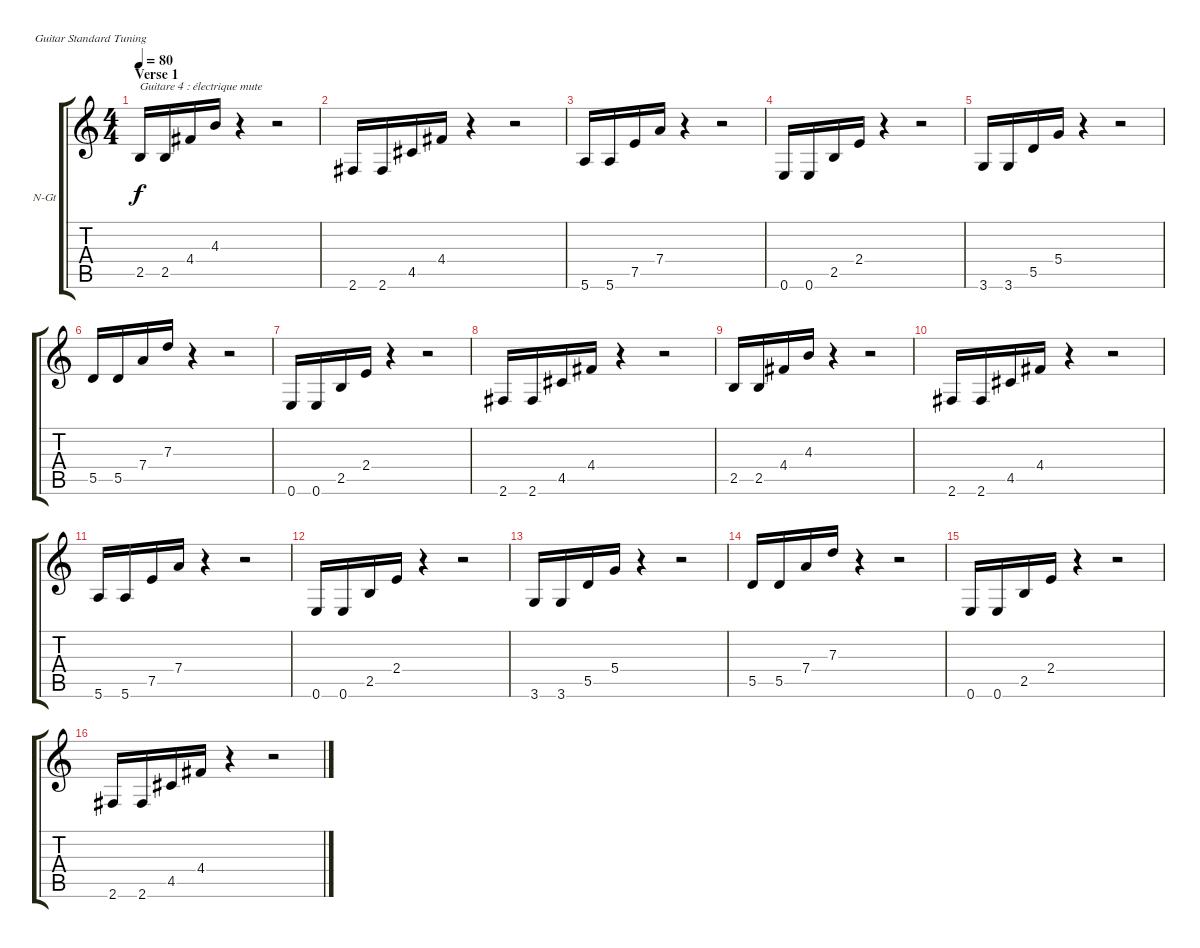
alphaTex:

\bracketExtendMode groupsimilarinstruments
\firstSystemTrackNameOrientation horizontal
\otherSystemsTrackNameOrientation horizontal
\track ("Acoustic guitar (2)" "N-Gt") {instrument acousticguitarnylon}
\staff {score tabs}
\tuning (E4 B3 G3 D3 A2 E2)
\ts (4 4)
\section ("" "Verse 1")
\tempo 80
\clef g2
\ks c
2.5.16{txt "Guitare 4 : électrique mute" dy f} 2.5.16 4.4.16 4.3.16 r.4 r.2 |
2.6.16 2.6.16 4.5.16 4.4.16 r.4 r.2 |
5.6.16 5.6.16 7.5.16 7.4.16 r.4 r.2 |
0.6.16 0.6.16 2.5.16 2.4.16 r.4 r.2 |
3.6.16 3.6.16 5.5.16 5.4.16 r.4 r.2 |
5.5.16 5.5.16 7.4.16 7.3.16 r.4 r.2 |
0.6.16 0.6.16 2.5.16 2.4.16 r.4 r.2 |
2.6.16 2.6.16 4.5.16 4.4.16 r.4 r.2 |
2.5.16 2.5.16 4.4.16 4.3.16 r.4 r.2 |
2.6.16 2.6.16 4.5.16 4.4.16 r.4 r.2 |
5.6.16 5.6.16 7.5.16 7.4.16 r.4 r.2 |
0.6.16 0.6.16 2.5.16 2.4.16 r.4 r.2 |
3.6.16 3.6.16 5.5.16 5.4.16 r.4 r.2 |
5.5.16 5.5.16 7.4.16 7.3.16 r.4 r.2 |
0.6.16 0.6.16 2.5.16 2.4.16 r.4 r.2 |
2.6.16 2.6.16 4.5.16 4.4.16 r.4 r.2
